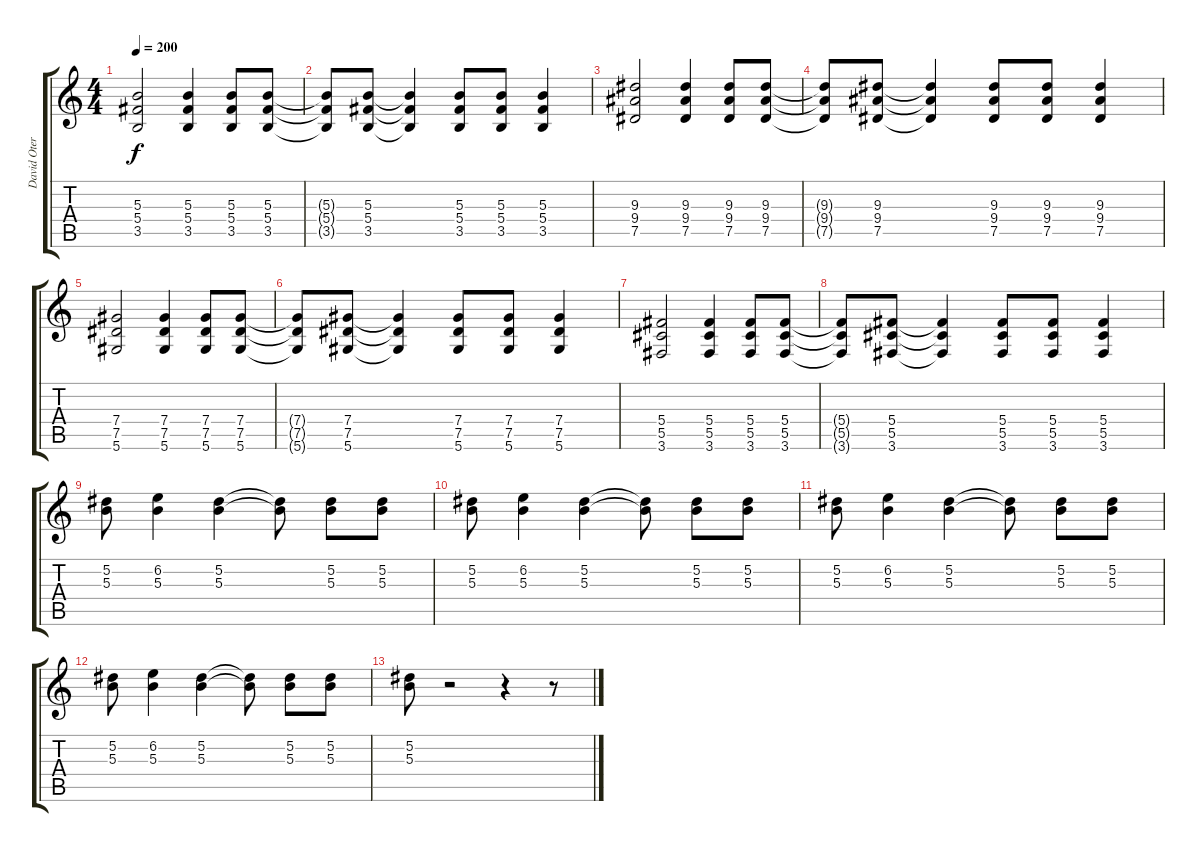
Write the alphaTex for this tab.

\track ("David Otero" "David Oter") {instrument distortionguitar}
\staff {score tabs}
\tuning (Eb4 Bb3 Gb3 Db3 Ab2 Eb2) {hide}
\ts (4 4)
\tempo 200
\clef g2
\ks c
(5.3 5.4 3.5).2{dy f} (5.3 5.4 3.5).4 (5.3 5.4 3.5).8 (5.3 5.4 3.5).8 |
(5.3{t} 5.4{t} 3.5{t}).8 (5.3 5.4 3.5).8 (5.3{t} 5.4{t} 3.5{t}).4 (5.3 5.4 3.5).8 (5.3 5.4 3.5).8 (5.3 5.4 3.5).4 |
(9.3 9.4 7.5).2 (9.3 9.4 7.5).4 (9.3 9.4 7.5).8 (9.3 9.4 7.5).8 |
(9.3{t} 9.4{t} 7.5{t}).8 (9.3 9.4 7.5).8 (9.3{t} 9.4{t} 7.5{t}).4 (9.3 9.4 7.5).8 (9.3 9.4 7.5).8 (9.3 9.4 7.5).4 |
(7.4 7.5 5.6).2 (7.4 7.5 5.6).4 (7.4 7.5 5.6).8 (7.4 7.5 5.6).8 |
(7.4{t} 7.5{t} 5.6{t}).8 (7.4 7.5 5.6).8 (7.4{t} 7.5{t} 5.6{t}).4 (7.4 7.5 5.6).8 (7.4 7.5 5.6).8 (7.4 7.5 5.6).4 |
(5.4 5.5 3.6).2 (5.4 5.5 3.6).4 (5.4 5.5 3.6).8 (5.4 5.5 3.6).8 |
(5.4{t} 5.5{t} 3.6{t}).8 (5.4 5.5 3.6).8 (5.4{t} 5.5{t} 3.6{t}).4 (5.4 5.5 3.6).8 (5.4 5.5 3.6).8 (5.4 5.5 3.6).4 |
(5.2 5.3).8 (6.2 5.3).4 (5.2 5.3).4 (5.2{t} 5.3{t}).8 (5.2 5.3).8 (5.2 5.3).8 |
(5.2 5.3).8 (6.2 5.3).4 (5.2 5.3).4 (5.2{t} 5.3{t}).8 (5.2 5.3).8 (5.2 5.3).8 |
(5.2 5.3).8 (6.2 5.3).4 (5.2 5.3).4 (5.2{t} 5.3{t}).8 (5.2 5.3).8 (5.2 5.3).8 |
(5.2 5.3).8 (6.2 5.3).4 (5.2 5.3).4 (5.2{t} 5.3{t}).8 (5.2 5.3).8 (5.2 5.3).8 |
(5.2 5.3).8 r.2 r.4 r.8
